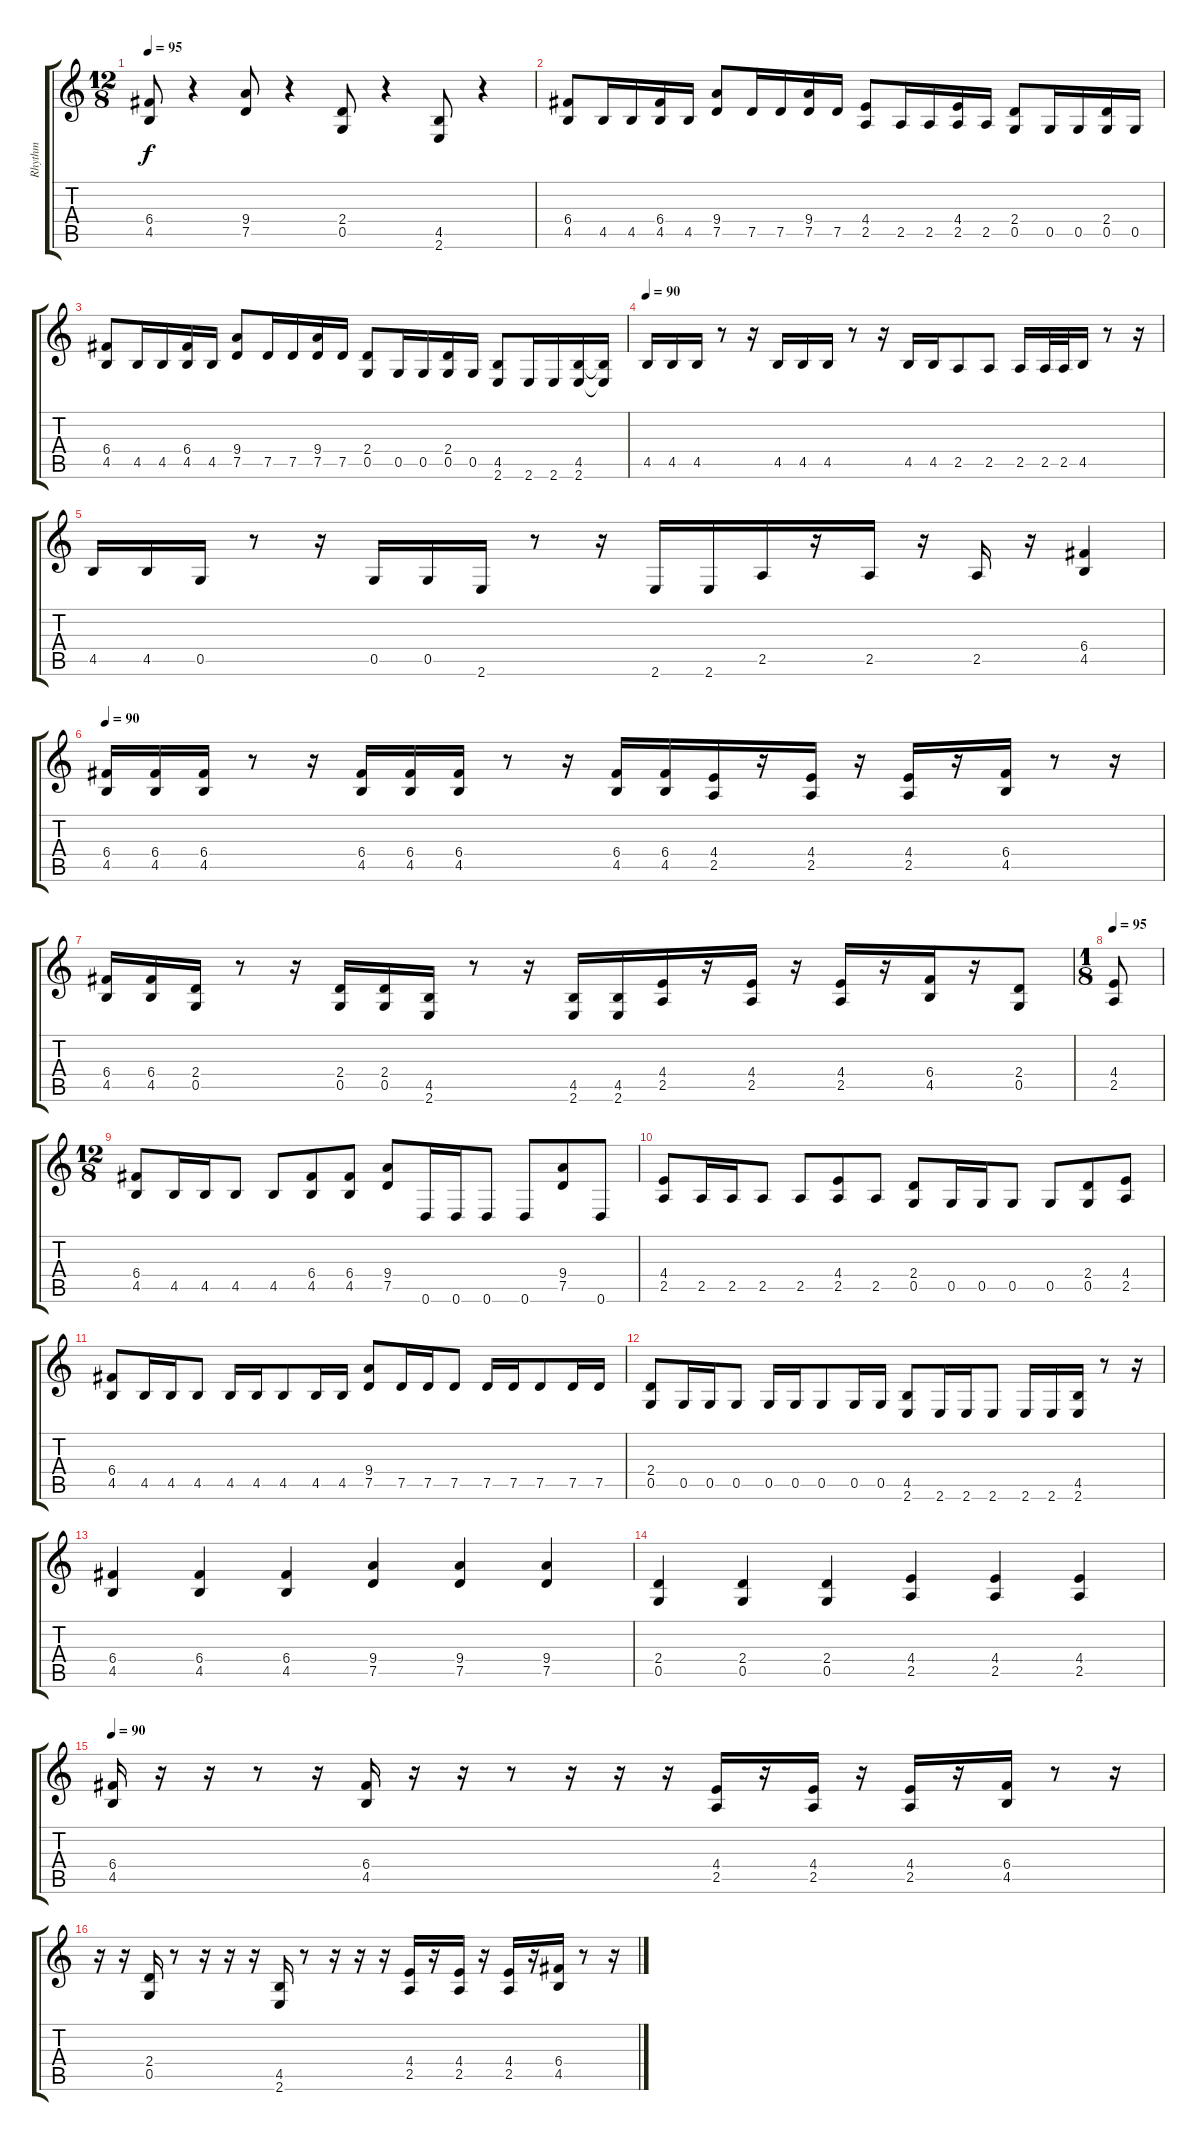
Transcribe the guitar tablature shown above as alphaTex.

\track ("Rhythm" "Rhythm") {instrument distortionguitar}
\staff {score tabs}
\tuning (D4 A3 F3 C3 G2 D2) {hide}
\ts (12 8)
\tempo 95
\clef g2
\ks c
(6.4 4.5).8{dy f} r.4 (9.4 7.5).8 r.4 (2.4 0.5).8 r.4 (4.5 2.6).8 r.4 |
(6.4 4.5).8 4.5.16 4.5.16 (6.4 4.5).16 4.5.16 (9.4 7.5).8 7.5.16 7.5.16 (9.4 7.5).16 7.5.16 (4.4 2.5).8 2.5.16 2.5.16 (4.4 2.5).16 2.5.16 (2.4 0.5).8 0.5.16 0.5.16 (2.4 0.5).16 0.5.16 |
(6.4 4.5).8 4.5.16 4.5.16 (6.4 4.5).16 4.5.16 (9.4 7.5).8 7.5.16 7.5.16 (9.4 7.5).16 7.5.16 (2.4 0.5).8 0.5.16 0.5.16 (2.4 0.5).16 0.5.16 (4.5 2.6).8 2.6.16 2.6.16 (4.5 2.6).16 (4.5{t} 2.6{t}).16 |
\tempo 90
4.5.16 4.5.16 4.5.16 r.8 r.16 4.5.16 4.5.16 4.5.16 r.8 r.16 4.5.16 4.5.16 2.5.8 2.5.8 2.5.16 2.5.32 2.5.32 4.5.16 r.8 r.16 |
4.5.16 4.5.16 0.5.16 r.8 r.16 0.5.16 0.5.16 2.6.16 r.8 r.16 2.6.16 2.6.16 2.5.16 r.16 2.5.16 r.16 2.5.16 r.16 (6.4 4.5).4 |
\tempo 90
(6.4 4.5).16 (6.4 4.5).16 (6.4 4.5).16 r.8 r.16 (6.4 4.5).16 (6.4 4.5).16 (6.4 4.5).16 r.8 r.16 (6.4 4.5).16 (6.4 4.5).16 (4.4 2.5).16 r.16 (4.4 2.5).16 r.16 (4.4 2.5).16 r.16 (6.4 4.5).16 r.8 r.16 |
(6.4 4.5).16 (6.4 4.5).16 (2.4 0.5).16 r.8 r.16 (2.4 0.5).16 (2.4 0.5).16 (4.5 2.6).16 r.8 r.16 (4.5 2.6).16 (4.5 2.6).16 (4.4 2.5).16 r.16 (4.4 2.5).16 r.16 (4.4 2.5).16 r.16 (6.4 4.5).16 r.16 (2.4 0.5).8 |
\ts (1 8)
\tempo 95
(4.4 2.5).8 |
\ts (12 8)
(6.4 4.5).8 4.5.16 4.5.16 4.5.8 4.5.8 (6.4 4.5).8 (6.4 4.5).8 (9.4 7.5).8 0.6.16 0.6.16 0.6.8 0.6.8 (9.4 7.5).8 0.6.8 |
(4.4 2.5).8 2.5.16 2.5.16 2.5.8 2.5.8 (4.4 2.5).8 2.5.8 (2.4 0.5).8 0.5.16 0.5.16 0.5.8 0.5.8 (2.4 0.5).8 (4.4 2.5).8 |
(6.4 4.5).8 4.5.16 4.5.16 4.5.8 4.5.16 4.5.16 4.5.8 4.5.16 4.5.16 (9.4 7.5).8 7.5.16 7.5.16 7.5.8 7.5.16 7.5.16 7.5.8 7.5.16 7.5.16 |
(2.4 0.5).8 0.5.16 0.5.16 0.5.8 0.5.16 0.5.16 0.5.8 0.5.16 0.5.16 (4.5 2.6).8 2.6.16 2.6.16 2.6.8 2.6.16 2.6.16 (4.5 2.6).16 r.8 r.16 |
(6.4 4.5).4 (6.4 4.5).4 (6.4 4.5).4 (9.4 7.5).4 (9.4 7.5).4 (9.4 7.5).4 |
(2.4 0.5).4 (2.4 0.5).4 (2.4 0.5).4 (4.4 2.5).4 (4.4 2.5).4 (4.4 2.5).4 |
\tempo 90
(6.4 4.5).16 r.16 r.16 r.8 r.16 (6.4 4.5).16 r.16 r.16 r.8 r.16 r.16 r.16 (4.4 2.5).16 r.16 (4.4 2.5).16 r.16 (4.4 2.5).16 r.16 (6.4 4.5).16 r.8 r.16 |
r.16 r.16 (2.4 0.5).16 r.8 r.16 r.16 r.16 (4.5 2.6).16 r.8 r.16 r.16 r.16 (4.4 2.5).16 r.16 (4.4 2.5).16 r.16 (4.4 2.5).16 r.16 (6.4 4.5).16 r.8 r.16
